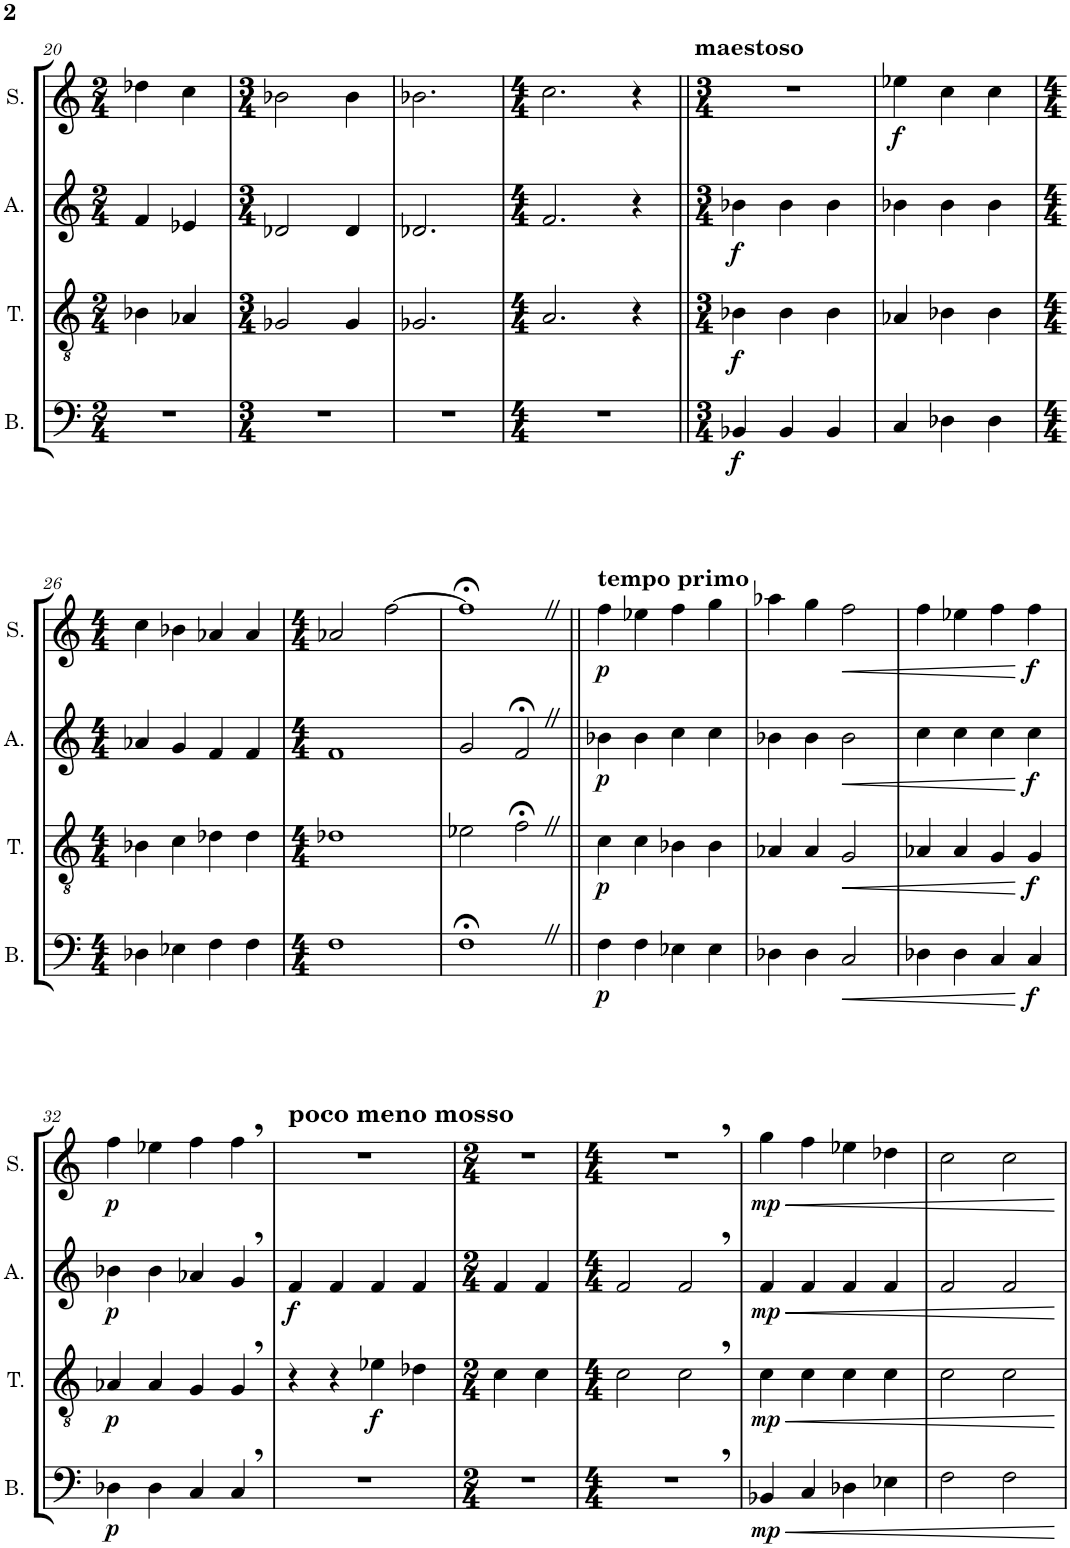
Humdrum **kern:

**kern	**dynam	**kern	**dynam	**kern	**dynam	**kern	**dynam
*part4	*part4	*part3	*part3	*part2	*part2	*part1	*part1
*staff4	*staff4	*staff3	*staff3	*staff2	*staff2	*staff1	*staff1
*I"Bass	*	*I"Tenor	*	*I"Alto	*	*I"Soprano	*
*I'B.	*	*I'T.	*	*I'A.	*	*I'S.	*
!!LO:PB:g=z
*clefF4	*	*clefGv2	*	*clefG2	*	*clefG2	*
*k[]	*	*k[]	*	*k[]	*	*k[]	*
*M2/4	*	*M2/4	*	*M2/4	*	*M2/4	*
=20	=20	=20	=20	=20	=20	=20	=20
2r	.	4B-X\	.	4f/	.	4dd-X\	.
.	.	4A-X/	.	4e-X/	.	4cc\	.
=21	=21	=21	=21	=21	=21	=21	=21
*M3/4	*	*M3/4	*	*M3/4	*	*M3/4	*
2.r	.	2G-X/	.	2d-X/	.	2b-X\	.
.	.	4G-/	.	4d-/	.	4b-\	.
=22	=22	=22	=22	=22	=22	=22	=22
2.r	.	2.G-X/	.	2.d-X/	.	2.b-X\	.
=23	=23	=23	=23	=23	=23	=23	=23
*M4/4	*	*M4/4	*	*M4/4	*	*M4/4	*
1r	.	2.A/	.	2.f/	.	2.cc\	.
.	.	4r	.	4r	.	4r	.
=24||	=24||	=24||	=24||	=24||	=24||	=24||	=24||
*M3/4	*	*M3/4	*	*M3/4	*	*M3/4	*
!	!	!	!	!	!	!LO:TX:a:B:t=maestoso	!
!	!LO:DY:b	!	!LO:DY:b	!	!LO:DY:b	!	!
4BB-X/	f	4B-X\	f	4b-X\	f	2.r	.
4BB-/	.	4B-\	.	4b-\	.	.	.
4BB-/	.	4B-\	.	4b-\	.	.	.
=25	=25	=25	=25	=25	=25	=25	=25
!	!	!	!	!	!	!	!LO:DY:b
4C/	.	4A-X/	.	4b-X\	.	4ee-X\	f
4D-X\	.	4B-X\	.	4b-\	.	4cc\	.
4D-\	.	4B-\	.	4b-\	.	4cc\	.
!!LO:LB:g=z
=26	=26	=26	=26	=26	=26	=26	=26
*M4/4	*	*M4/4	*	*M4/4	*	*M4/4	*
4D-X\	.	4B-X\	.	4a-X/	.	4cc\	.
4E-X\	.	4c\	.	4g/	.	4b-X\	.
4F\	.	4d-X\	.	4f/	.	4a-X/	.
4F\	.	4d-\	.	4f/	.	4a-/	.
=27	=27	=27	=27	=27	=27	=27	=27
*M4/4	*	*M4/4	*	*M4/4	*	*M4/4	*
1F	.	1d-X	.	1f	.	2a-X/	.
.	.	.	.	.	.	[2ff\	.
=28	=28	=28	=28	=28	=28	=28	=28
1F;<Z	.	2e-X\	.	2g/	.	1ff;<Z]	.
.	.	2f;<Z\	.	2f;<Z/	.	.	.
=29||	=29||	=29||	=29||	=29||	=29||	=29||	=29||
!	!	!	!	!	!	!LO:TX:a:B:t=tempo primo	!
!	!LO:DY:b	!	!LO:DY:b	!	!LO:DY:b	!	!LO:DY:b
4F\	p	4c\	p	4b-X\	p	4ff\	p
4F\	.	4c\	.	4b-\	.	4ee-X\	.
4E-X\	.	4B-X\	.	4cc\	.	4ff\	.
4E-\	.	4B-\	.	4cc\	.	4gg\	.
=30	=30	=30	=30	=30	=30	=30	=30
4D-X\	.	4A-X/	.	4b-X\	.	4aa-X\	.
4D-\	.	4A-/	.	4b-\	.	4gg\	.
!	!LO:HP:b	!	!LO:HP:b	!	!LO:HP:b	!	!LO:HP:b
2C/	<	2G/	<	2b-\	<	2ff\	<
=31	=31	=31	=31	=31	=31	=31	=31
4D-X\	.	4A-X/	.	4cc\	.	4ff\	.
4D-\	.	4A-/	.	4cc\	.	4ee-X\	.
4C/	.	4G/	.	4cc\	.	4ff\	.
!	!LO:DY:n=1:b	!	!LO:DY:n=1:b	!	!LO:DY:n=1:b	!	!LO:DY:n=1:b
4C/	[ f	4G/	[ f	4cc\	[ f	4ff\	[ f
!!LO:LB:g=z
=32	=32	=32	=32	=32	=32	=32	=32
!	!LO:DY:b	!	!LO:DY:b	!	!LO:DY:b	!	!LO:DY:b
4D-X\	p	4A-X/	p	4b-X\	p	4ff\	p
4D-\	.	4A-/	.	4b-\	.	4ee-X\	.
4C/	.	4G/	.	4a-X/	.	4ff\	.
4C,/	.	4G,/	.	4g,/	.	4ff,\	.
=33	=33	=33	=33	=33	=33	=33	=33
!	!	!	!	!	!	!LO:TX:a:B:t=poco meno mosso	!
!	!	!	!	!	!LO:DY:b	!	!
1r	.	4r	.	4f/	f	1r	.
.	.	4r	.	4f/	.	.	.
!	!	!	!LO:DY:b	!	!	!	!
.	.	4e-X\	f	4f/	.	.	.
.	.	4d-X\	.	4f/	.	.	.
=34	=34	=34	=34	=34	=34	=34	=34
*M2/4	*	*M2/4	*	*M2/4	*	*M2/4	*
2r	.	4c\	.	4f/	.	2r	.
.	.	4c\	.	4f/	.	.	.
=35	=35	=35	=35	=35	=35	=35	=35
*M4/4	*	*M4/4	*	*M4/4	*	*M4/4	*
1r	.	2c\	.	2f/	.	1r	.
.	.	2c,\	.	2f,/	.	.	.
=36	=36	=36	=36	=36	=36	=36	=36
!	!LO:HP:b	!	!LO:HP:b	!	!LO:HP:b	!	!LO:HP:b
!	!LO:DY:n=1:b	!	!LO:DY:n=1:b	!	!LO:DY:n=1:b	!	!LO:DY:n=1:b
4BB-X/	< mp	4c\	< mp	4f/	< mp	4gg\	< mp
4C/	.	4c\	.	4f/	.	4ff\	.
4D-X\	.	4c\	.	4f/	.	4ee-X\	.
4E-X\	.	4c\	.	4f/	.	4dd-X\	.
=37	=37	=37	=37	=37	=37	=37	=37
2F\	.	2c\	.	2f/	.	2cc\	.
2F\	.	2c\	.	2f/	.	2cc\	.
.	[	.	[	.	[	.	[
=	=	=	=	=	=	=	=
*-	*-	*-	*-	*-	*-	*-	*-
